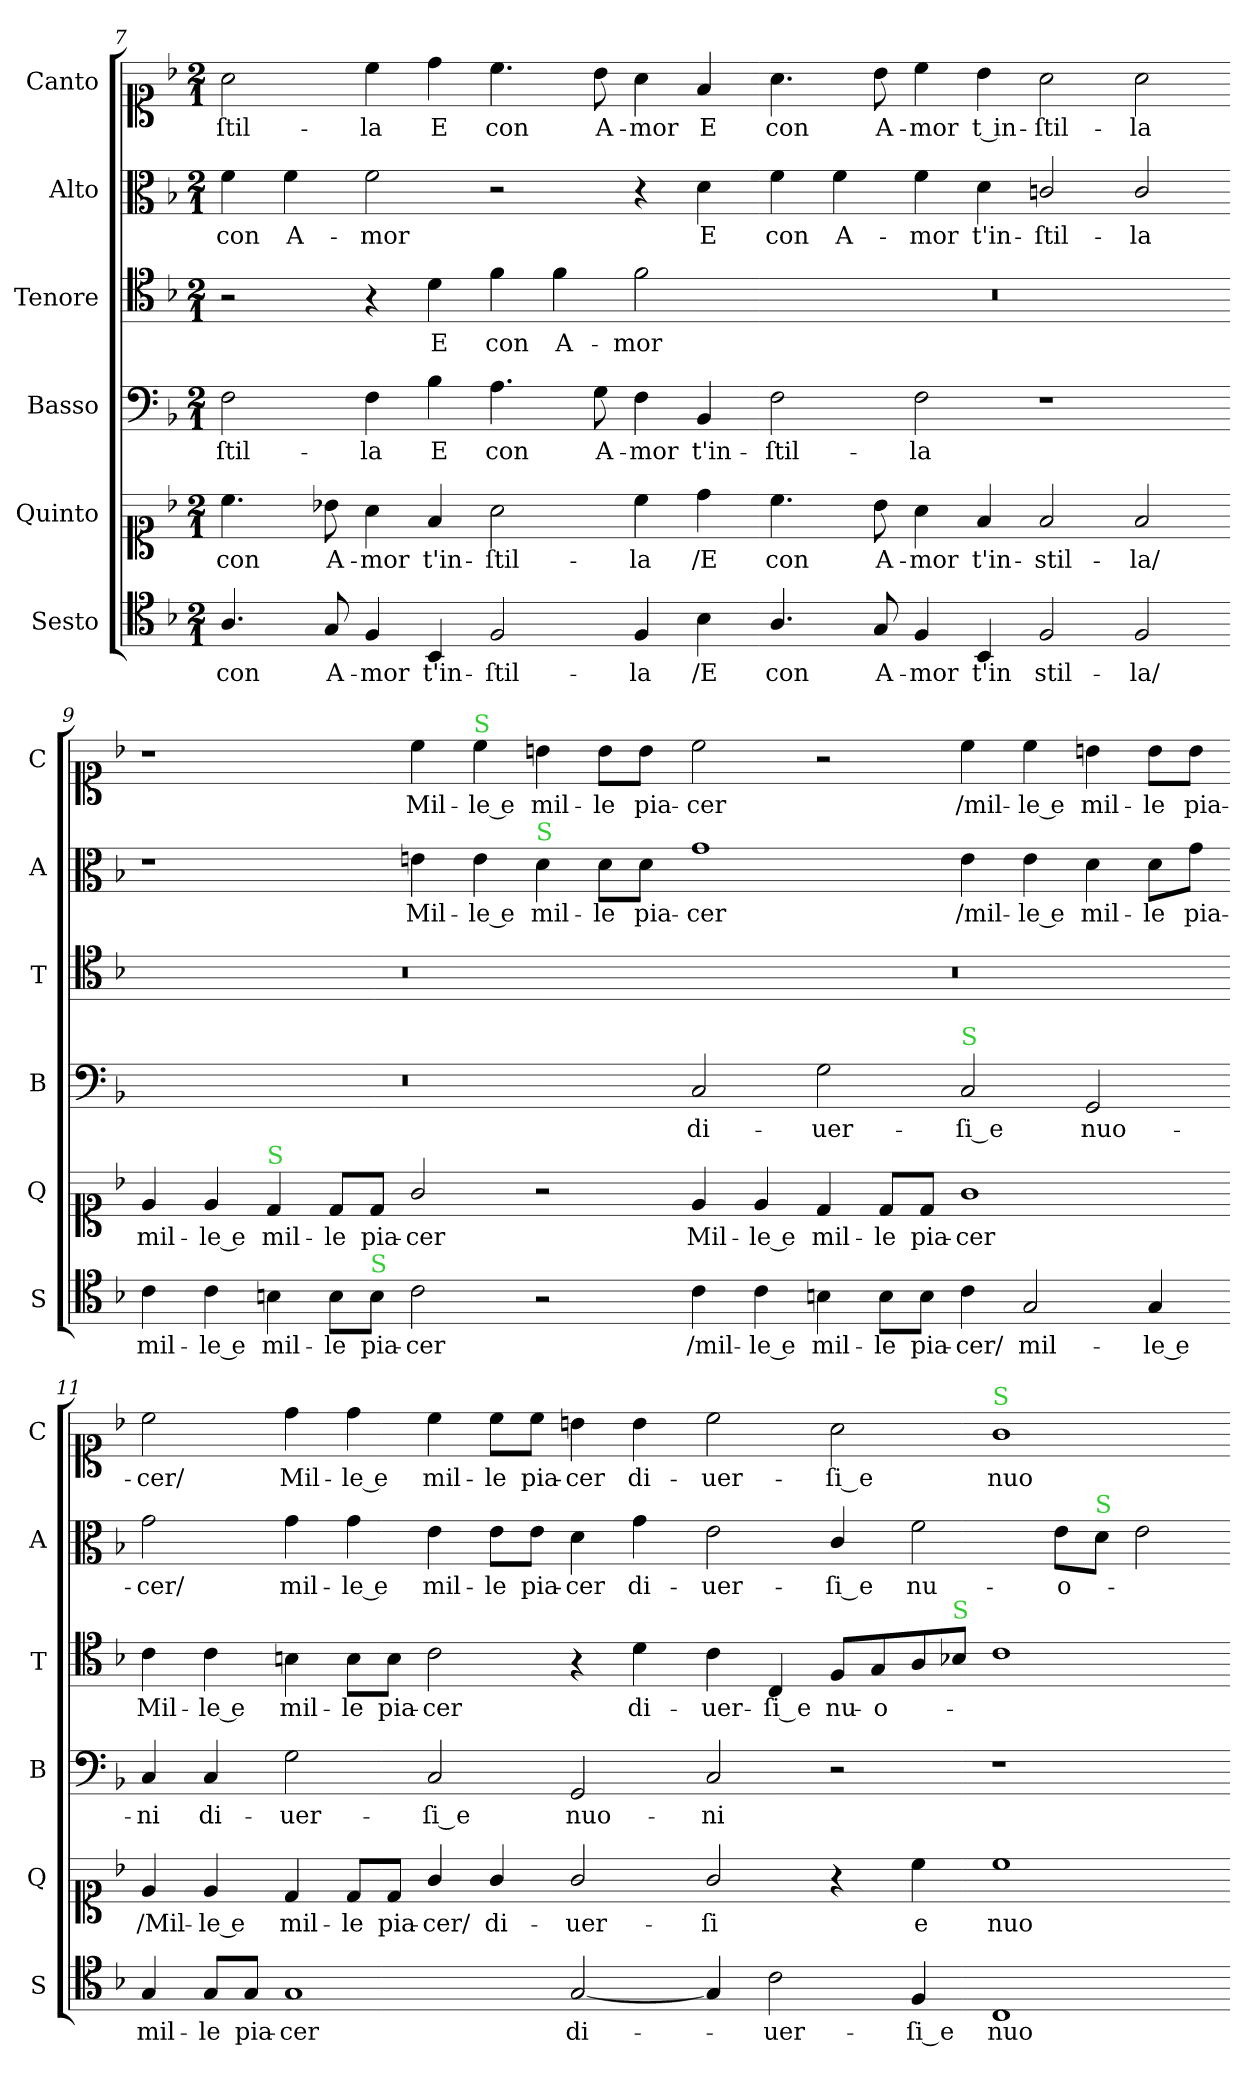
**kern	**text	**kern	**text	**kern	**text	**kern	**text	**kern	**text	**kern	**text
*part6	*part6	*part5	*part5	*part4	*part4	*part3	*part3	*part2	*part2	*part1	*part1
*staff6	*staff6	*staff5	*staff5	*staff4	*staff4	*staff3	*staff3	*staff2	*staff2	*staff1	*staff1
*I"Sesto	*	*I"Quinto	*	*I"Basso	*	*I"Tenore	*	*I"Alto	*	*I"Canto	*
*I'S	*	*I'Q	*	*I'B	*	*I'T	*	*I'A	*	*I'C	*
*clefC4	*	*clefC1	*	*clefF4	*	*clefC4	*	*clefC3	*	*clefC1	*
*k[b-]	*	*k[b-]	*	*k[b-]	*	*k[b-]	*	*k[b-]	*	*k[b-]	*
*M2/1	*	*M2/1	*	*M2/1	*	*M2/1	*	*M2/1	*	*M2/1	*
=7	=7	=7	=7	=7	=7	=7	=7	=7	=7	=7	=7
4.A/	con	4.cc\	con	2F\	-ſtil-	2r	.	4f\	con	2a\	-ſtil-
.	.	.	.	.	.	.	.	4f\	A-	.	.
8G/	A-	8b-X\	A-	.	.	.	.	.	.	.	.
4F/	-mor	4a\	-mor	4F\	-la	4r	.	2f\	-mor	4cc\	-la
4BB-/	t'in-	4f/	t'in-	4B-\	E	4d\	E	.	.	4dd\	E
2F/	-ſtil-	2a\	-ſtil-	4.A\	con	4f\	con	2r	.	4.cc\	con
.	.	.	.	.	.	4f\	A-	.	.	.	.
.	.	.	.	8G\	A-	.	.	.	.	8b-\	A-
4F/	-la	4cc\	-la	4F\	-mor	2f\	-mor	4r	.	4a\	-mor
4B-\	/E	4dd\	/E	4BB-/	t'in-	.	.	4d\	E	4f/	E
=8-	=8-	=8-	=8-	=8-	=8-	=8-	=8-	=8-	=8-	=8-	=8-
4.A/	con	4.cc\	con	2F\	-ſtil-	0r	.	4f\	con	4.a\	con
.	.	.	.	.	.	.	.	4f\	A-	.	.
8G/	A-	8b-\	A-	.	.	.	.	.	.	8b-\	A-
4F/	-mor	4a\	-mor	2F\	-la	.	.	4f\	-mor	4cc\	-mor
4BB-/	t'in	4f/	t'in-	.	.	.	.	4d\	t'in-	4b-\	t in-
2F/	stil-	2f/	-stil-	1r	.	.	.	2cn/	-ſtil-	2a\	-ſtil-
2F/	-la/	2f/	-la/	.	.	.	.	2c/	-la	2a\	-la
=9-	=9-	=9-	=9-	=9-	=9-	=9-	=9-	=9-	=9-	=9-	=9-
4c\	mil-	4e/	mil-	0r	.	0r	.	1r	.	1r	.
4c\	-le e	4e/	-le e	.	.	.	.	.	.	.	.
!	!	!LO:TX:a:color=limegreen:t=S	!	!	!	!	!	!	!	!	!
4Bn\	mil-	4d/	mil-	.	.	.	.	.	.	.	.
8B\L	-le	8d/L	-le	.	.	.	.	.	.	.	.
!LO:TX:a:color=limegreen:t=S	!	!	!	!	!	!	!	!	!	!	!
8B\J	pia-	8d/J	pia-	.	.	.	.	.	.	.	.
2c\	-cer	2g/	-cer	.	.	.	.	4en\	Mil-	4cc\	Mil-
!	!	!	!	!	!	!	!	!	!	!LO:TX:a:color=limegreen:t=S	!
.	.	.	.	.	.	.	.	4e\	-le e	4cc\	-le e
!	!	!	!	!	!	!	!	!LO:TX:a:color=limegreen:t=S	!	!	!
2r	.	2r	.	.	.	.	.	4d\	mil-	4bn\	mil-
.	.	.	.	.	.	.	.	8d\L	-le	8b\L	-le
.	.	.	.	.	.	.	.	8d\J	pia-	8b\J	pia-
=10-	=10-	=10-	=10-	=10-	=10-	=10-	=10-	=10-	=10-	=10-	=10-
4c\	/mil-	4e/	Mil-	2C/	di-	0r	.	1g	-cer	2cc\	-cer
4c\	-le e	4e/	-le e	.	.	.	.	.	.	.	.
4Bn\	mil-	4d/	mil-	2G\	-uer-	.	.	.	.	2r	.
8B\L	-le	8d/L	-le	.	.	.	.	.	.	.	.
8B\J	pia-	8d/J	pia-	.	.	.	.	.	.	.	.
!	!	!	!	!LO:TX:a:color=limegreen:t=S	!	!	!	!	!	!	!
4c\	-cer/	1g	-cer	2C/	-ſi e	.	.	4e\	/mil-	4cc\	/mil-
2G/	mil-	.	.	.	.	.	.	4e\	-le e	4cc\	-le e
.	.	.	.	2GG/	nuo-	.	.	4d\	mil-	4bn\	mil-
4G/	-le e	.	.	.	.	.	.	8d\L	-le	8b\L	-le
.	.	.	.	.	.	.	.	8g\J	pia-	8b\J	pia-
=11-	=11-	=11-	=11-	=11-	=11-	=11-	=11-	=11-	=11-	=11-	=11-
4G/	mil-	4e/	/Mil-	4C/	-ni	4c\	Mil-	2g\	-cer/	2cc\	-cer/
8G/L	-le	4e/	-le e	4C/	di-	4c\	-le e	.	.	.	.
8G/J	pia-	.	.	.	.	.	.	.	.	.	.
1G	-cer	4d/	mil-	2G\	-uer-	4Bn\	mil-	4g\	mil-	4dd\	Mil-
.	.	8d/L	-le	.	.	8B\L	-le	4g\	-le e	4dd\	-le e
.	.	8d/J	pia-	.	.	8B\J	pia-	.	.	.	.
.	.	4g/	-cer/	2C/	-ſi e	2c\	-cer	4e\	mil-	4cc\	mil-
.	.	4g/	di-	.	.	.	.	8e\L	-le	8cc\L	-le
.	.	.	.	.	.	.	.	8e\J	pia-	8cc\J	pia-
[2G/	di-	2g/	-uer-	2GG/	nuo-	4r	.	4d\	-cer	4bn\	-cer
.	.	.	.	.	.	4d\	di-	4g\	di-	4b\	di-
=12-	=12-	=12-	=12-	=12-	=12-	=12-	=12-	=12-	=12-	=12-	=12-
4G/]	.	2g/	-ſi	2C/	-ni	4c\	-uer-	2e\	-uer-	2cc\	-uer-
2c\	-uer-	.	.	.	.	4C/	-ſi e	.	.	.	.
.	.	4r	.	2r	.	8F/L	nu-	4c/	-ſi e	2a\	-ſi e
.	.	.	.	.	.	8G/	-o-	.	.	.	.
4F/	-ſi e	4cc\	e	.	.	8A/	.	2f\	nu-	.	.
!	!	!	!	!	!	!LO:TX:a:color=limegreen:t=S	!	!	!	!	!
.	.	.	.	.	.	8B-X/J	.	.	.	.	.
!	!	!	!	!	!	!	!	!	!	!LO:TX:a:color=limegreen:t=S	!
1C	nuo-	1cc	nuo-	1r	.	1c	.	.	.	1g	nuo-
.	.	.	.	.	.	.	.	8e\L	-o-	.	.
!	!	!	!	!	!	!	!	!LO:TX:a:color=limegreen:t=S	!	!	!
.	.	.	.	.	.	.	.	8d\J	.	.	.
.	.	.	.	.	.	.	.	2e\	.	.	.
=-	=-	=-	=-	=-	=-	=-	=-	=-	=-	=-	=-
*-	*-	*-	*-	*-	*-	*-	*-	*-	*-	*-	*-
